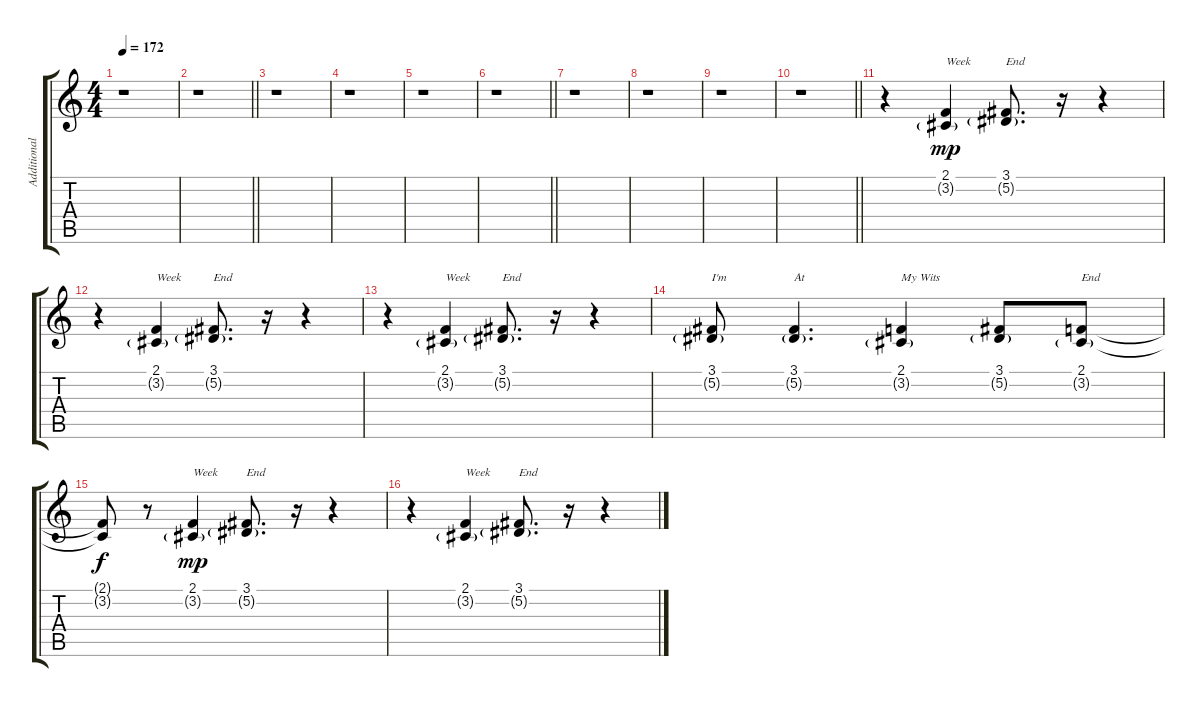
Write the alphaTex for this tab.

\track ("Additional Vocals" "Additional") {instrument sopranosax}
\staff {score tabs}
\tuning (Eb4 Bb3 Gb3 Db3 Ab2 Eb2) {hide}
\ts (4 4)
\tempo 172
\clef g2
\ks c
r.1{dy f} |
\barLineRight lightlight
r.1 |
r.1 |
r.1 |
r.1 |
\barLineRight lightlight
r.1 |
r.1 |
r.1 |
r.1 |
\barLineRight lightlight
r.1 |
r.4{volume 14 balance 14 instrument tenorsax} (2.1 3.2{g}).4{txt "Week" dy mp volume 12 balance 2} (3.1 5.2{g}).8{d txt "End" volume 8} r.16 r.4 |
r.4{volume 14 balance 14} (2.1 3.2{g}).4{txt "Week" volume 12 balance 2} (3.1 5.2{g}).8{d txt "End" volume 8} r.16 r.4 |
r.4{volume 14 balance 14} (2.1 3.2{g}).4{txt "Week" volume 12 balance 2} (3.1 5.2{g}).8{d txt "End" volume 8} r.16 r.4 |
(3.1 5.2{g}).8{txt "I'm" volume 2 balance 2} (3.1 5.2{g}).4{d txt "At"} (2.1 3.2{g}).4{txt "My Wits" balance 14} (3.1 5.2{g}).8 (2.1 3.2{g}).8{txt "End"} |
(2.1{t} 3.2{t}).8{dy f} r.8{volume 14 balance 14} (2.1 3.2{g}).4{txt "Week" dy mp volume 12 balance 2} (3.1 5.2{g}).8{d txt "End" volume 8} r.16 r.4 |
r.4{volume 14 balance 14} (2.1 3.2{g}).4{txt "Week" volume 12 balance 2} (3.1 5.2{g}).8{d txt "End" volume 8} r.16 r.4
